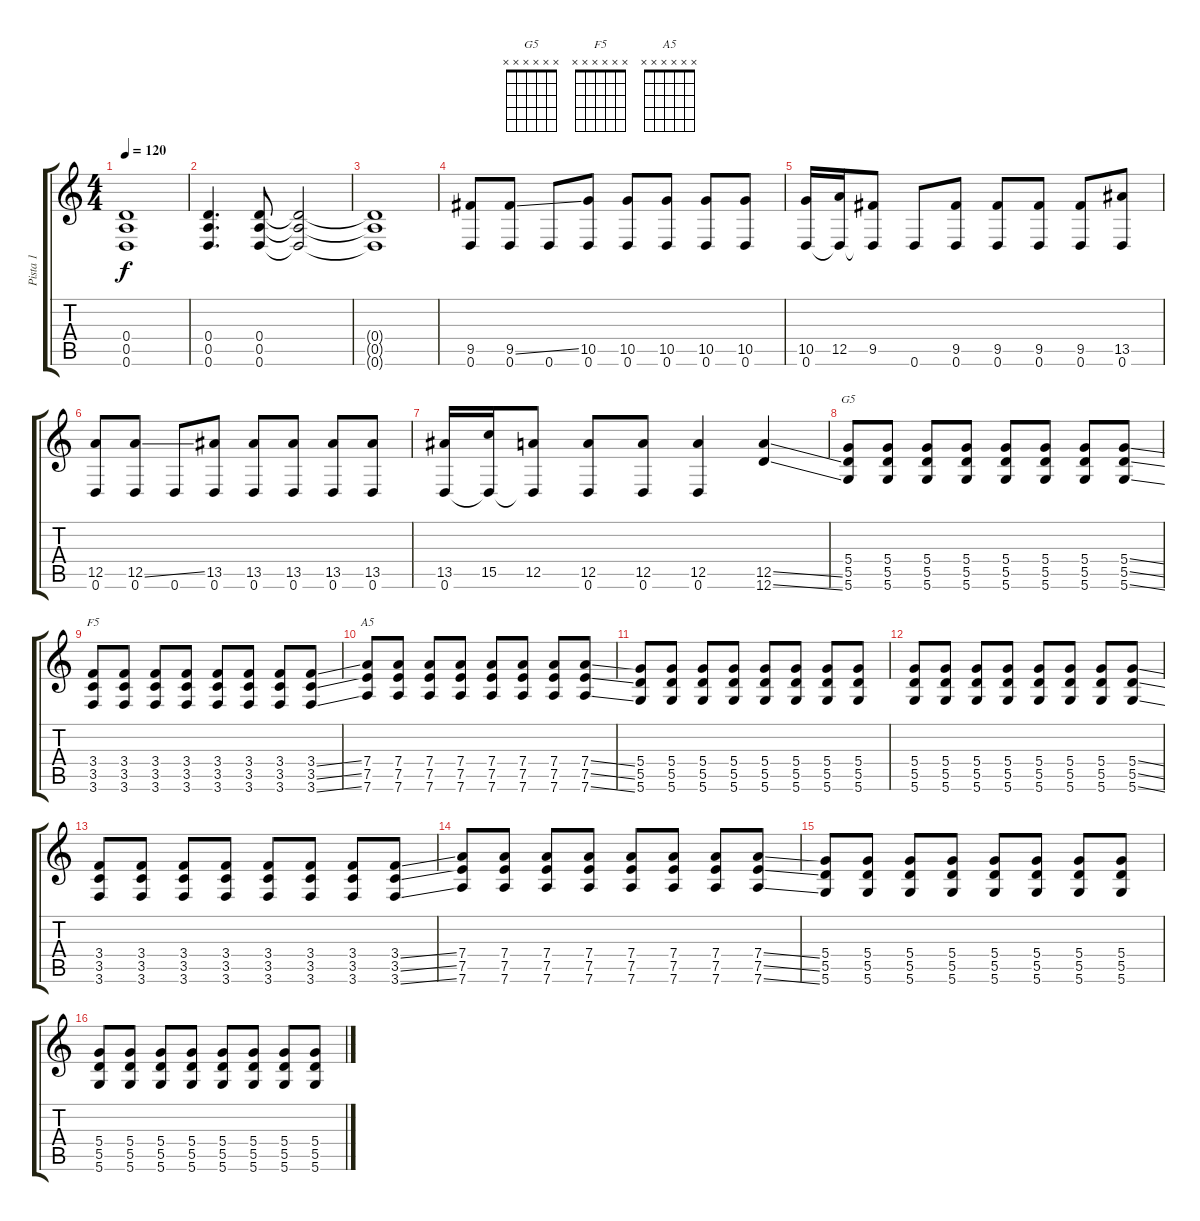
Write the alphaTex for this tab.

\track ("Pista 1" "Pista 1") {instrument overdrivenguitar}
\staff {score tabs}
\tuning (E4 B3 G3 D3 A2 D2) {hide}
\chord ("G5" x x x x x x)
\chord ("F5" x x x x x x)
\chord ("A5" x x x x x x)
\ts (4 4)
\tempo 120
\clef g2
\ks c
(0.4{t} 0.5{t} 0.6{t}).1{dy f} |
(0.4 0.5 0.6).4{d} (0.4 0.5 0.6).8 (0.4{t} 0.5{t} 0.6{t}).2 |
(0.4{t} 0.5{t} 0.6{t}).1 |
(9.5 0.6).8 (9.5{ss} 0.6).8 0.6.8 (10.5 0.6).8 (10.5 0.6).8 (10.5 0.6).8 (10.5 0.6).8 (10.5 0.6).8 |
(10.5 0.6).16 (12.5 0.6{t}).16 (9.5 0.6{t}).8 0.6.8 (9.5 0.6).8 (9.5 0.6).8 (9.5 0.6).8 (9.5 0.6).8 (13.5 0.6).8 |
(12.5 0.6).8 (12.5{ss} 0.6).8 0.6.8 (13.5 0.6).8 (13.5 0.6).8 (13.5 0.6).8 (13.5 0.6).8 (13.5 0.6).8 |
(13.5 0.6).16 (15.5 0.6{t}).16 (12.5 0.6{t}).8 (12.5 0.6).8 (12.5 0.6).8 (12.5 0.6).4 (12.5{ss} 12.6{ss}).4 |
(5.4 5.5 5.6).8{ch "G5"} (5.4 5.5 5.6).8 (5.4 5.5 5.6).8 (5.4 5.5 5.6).8 (5.4 5.5 5.6).8 (5.4 5.5 5.6).8 (5.4 5.5 5.6).8 (5.4{ss} 5.5{ss} 5.6{ss}).8 |
(3.4 3.5 3.6).8{ch "F5"} (3.4 3.5 3.6).8 (3.4 3.5 3.6).8 (3.4 3.5 3.6).8 (3.4 3.5 3.6).8 (3.4 3.5 3.6).8 (3.4 3.5 3.6).8 (3.4{ss} 3.5{ss} 3.6{ss}).8 |
(7.4 7.5 7.6).8{ch "A5"} (7.4 7.5 7.6).8 (7.4 7.5 7.6).8 (7.4 7.5 7.6).8 (7.4 7.5 7.6).8 (7.4 7.5 7.6).8 (7.4 7.5 7.6).8 (7.4{ss} 7.5{ss} 7.6{ss}).8 |
(5.4 5.5 5.6).8 (5.4 5.5 5.6).8 (5.4 5.5 5.6).8 (5.4 5.5 5.6).8 (5.4 5.5 5.6).8 (5.4 5.5 5.6).8 (5.4 5.5 5.6).8 (5.4 5.5 5.6).8 |
(5.4 5.5 5.6).8 (5.4 5.5 5.6).8 (5.4 5.5 5.6).8 (5.4 5.5 5.6).8 (5.4 5.5 5.6).8 (5.4 5.5 5.6).8 (5.4 5.5 5.6).8 (5.4{ss} 5.5{ss} 5.6{ss}).8 |
(3.4 3.5 3.6).8 (3.4 3.5 3.6).8 (3.4 3.5 3.6).8 (3.4 3.5 3.6).8 (3.4 3.5 3.6).8 (3.4 3.5 3.6).8 (3.4 3.5 3.6).8 (3.4{ss} 3.5{ss} 3.6{ss}).8 |
(7.4 7.5 7.6).8 (7.4 7.5 7.6).8 (7.4 7.5 7.6).8 (7.4 7.5 7.6).8 (7.4 7.5 7.6).8 (7.4 7.5 7.6).8 (7.4 7.5 7.6).8 (7.4{ss} 7.5{ss} 7.6{ss}).8 |
(5.4 5.5 5.6).8 (5.4 5.5 5.6).8 (5.4 5.5 5.6).8 (5.4 5.5 5.6).8 (5.4 5.5 5.6).8 (5.4 5.5 5.6).8 (5.4 5.5 5.6).8 (5.4 5.5 5.6).8 |
(5.4 5.5 5.6).8 (5.4 5.5 5.6).8 (5.4 5.5 5.6).8 (5.4 5.5 5.6).8 (5.4 5.5 5.6).8 (5.4 5.5 5.6).8 (5.4 5.5 5.6).8 (5.4 5.5 5.6).8
